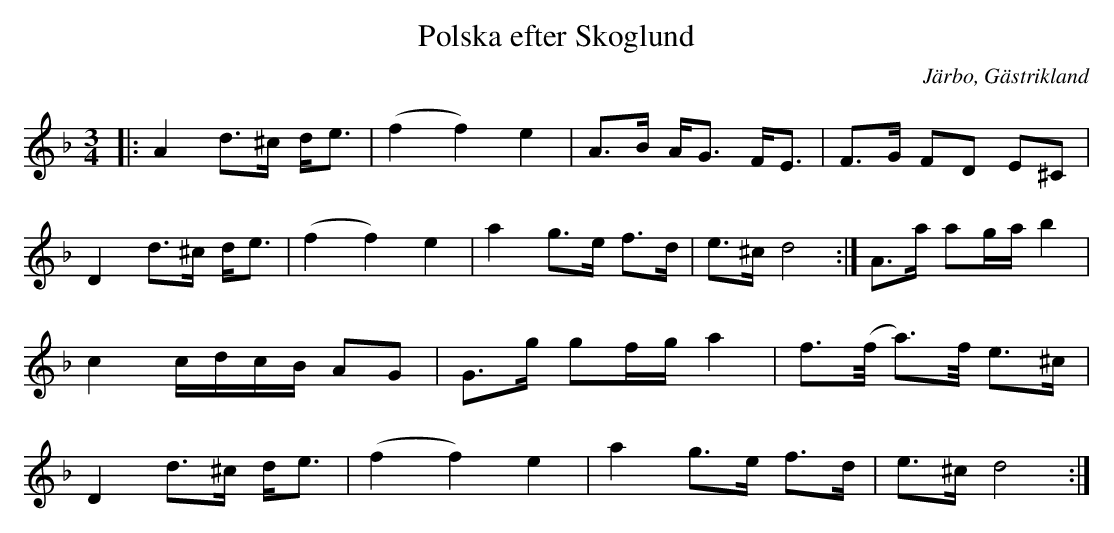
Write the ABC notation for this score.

X:1
T: Polska efter Skoglund
O: Järbo, Gästrikland
M: 3/4
L: 1/16
K: Dm
|:A4 d2>^c2 d2<e2 |(f4f4) e4| A2>B2 A2<G2 F2<E2|F2>G2 F2D2 E2^C2|D4 d2>^c2 d2<e2 |(f4f4) e4|a4 g2>e2 f2>d2|e2>^c2 d8:|A2>a2 a2ga b4|c4 cdcB A2G2|G2>g2 g2fg  a4|f2>(f a2)>f e2>^c2|D4 d2>^c2 d2<e2 |(f4f4) e4|a4 g2>e2 f2>d2|e2>^c2 d8:|
